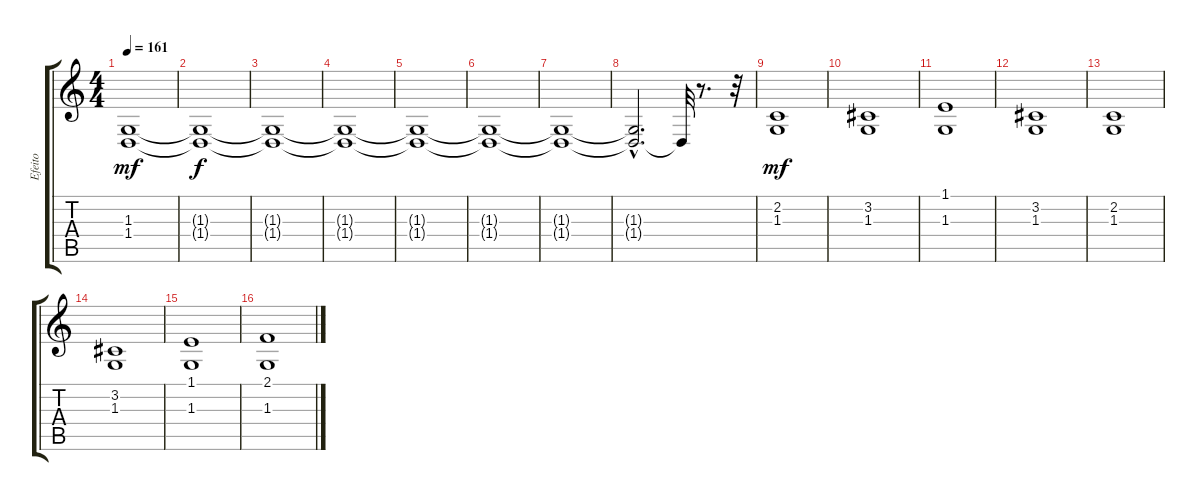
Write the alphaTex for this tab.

\track ("Efeito" "Efeito") {instrument stringensemble1}
\staff {score tabs}
\tuning (Eb4 Bb3 Gb3 Db3 Ab2 Eb2) {hide}
\ts (4 4)
\tempo 161
\clef g2
\ks c
(1.3 1.4).1{dy mf} |
(1.3{t} 1.4{t}).1{dy f} |
(1.3{t} 1.4{t}).1 |
(1.3{t} 1.4{t}).1 |
(1.3{t} 1.4{t}).1 |
(1.3{t} 1.4{t}).1 |
(1.3{t} 1.4{t}).1 |
(1.3{t} 1.4{hac t}).2{d} 1.4{t}.32 r.8{d} r.32 |
(2.2 1.3).1{dy mf volume 12} |
(3.2 1.3).1 |
(1.1 1.3).1 |
(3.2 1.3).1 |
(2.2 1.3).1 |
(3.2 1.3).1 |
(1.1 1.3).1 |
(2.1 1.3).1
